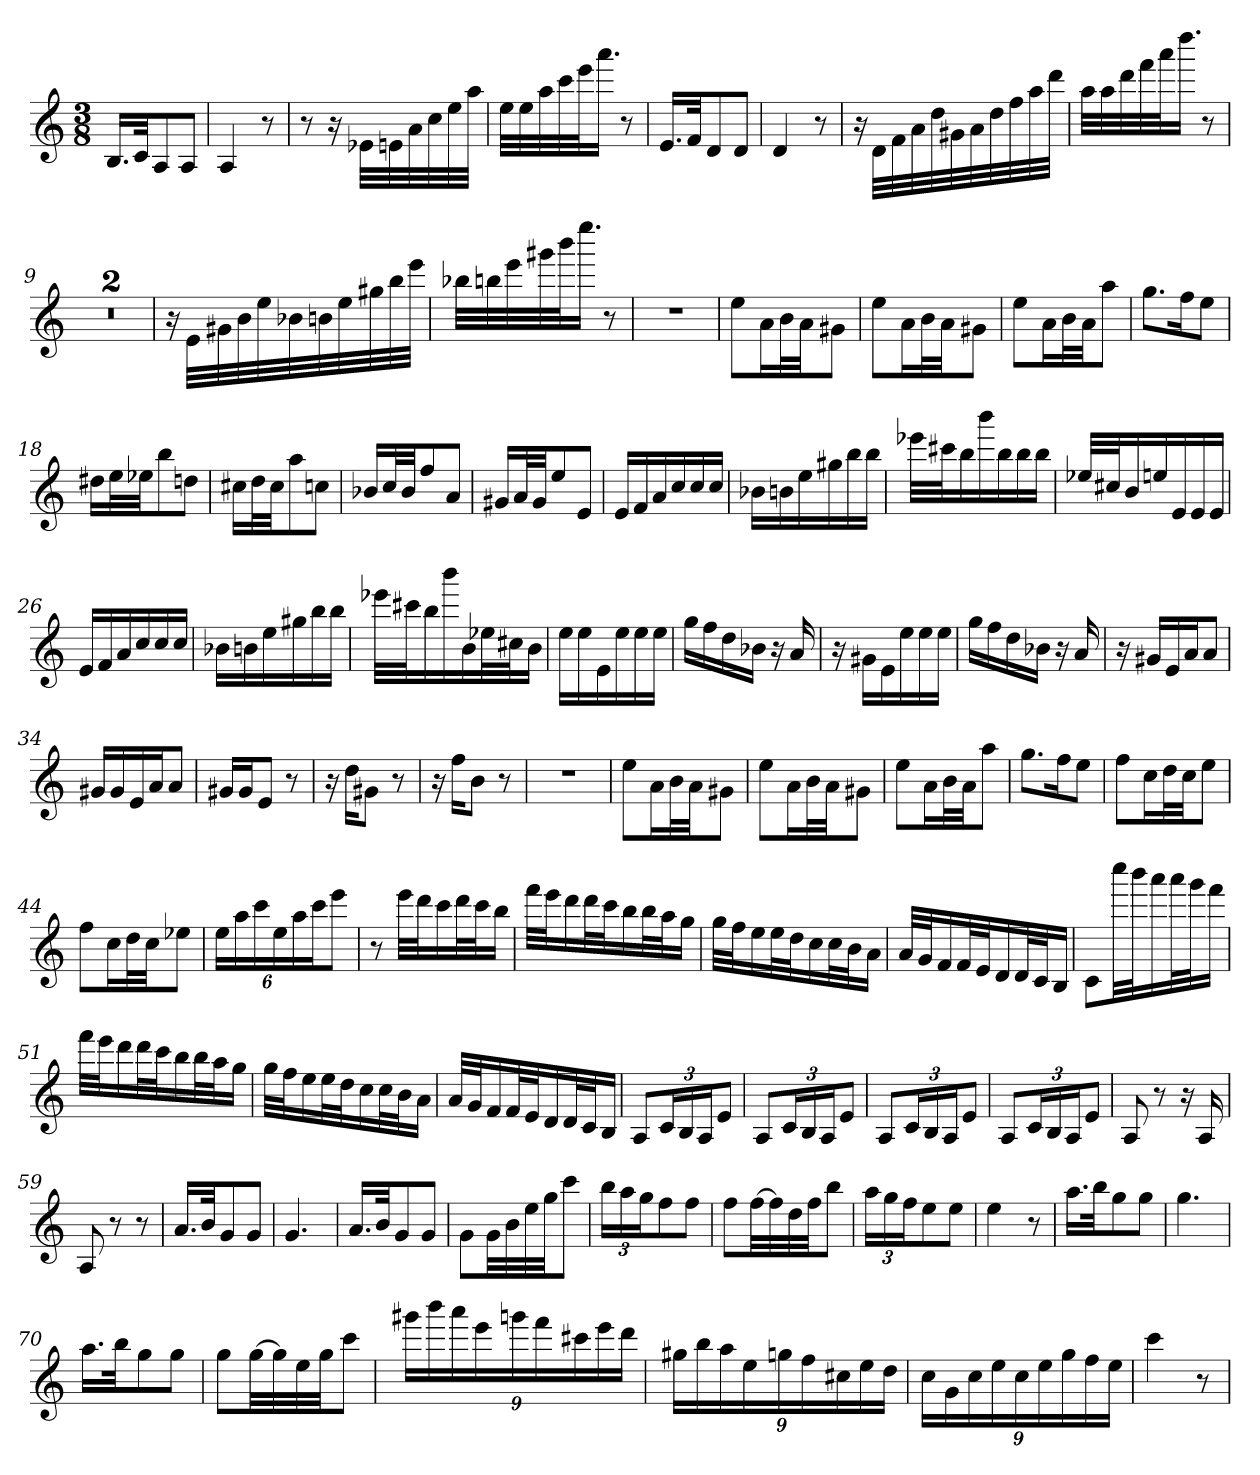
**kern
*part1
*staff1
*clefG2
*k[]
*C:
*M3/8
=1
16.B/LL
32c/Jk
8A/
8A/J
=2
4A
8r
=3
8r
16r
32e-X\LLL
32en\
32a\
32cc\
32ee\
32aa\JJJ
=4
32ee\LLL
32ee\
32aa\
32ccc\
32eee\J
16.aaa\JJ
8r
=5
16.e/LL
32f/Jk
8d/
8d/J
=6
4d
8r
=7
16r
32d\LLL
32f\
32a\
32dd\
32g#X\
32a\
32dd\
32ff\
32aa\
32ddd\JJJ
=8
32aa\LLL
32aa\
32ddd\
32fff\
32aaa\J
16.dddd\JJ
8r
=9
4.r
=10
4.r
=11
16r
32e\LLL
32g#X\
32b\
32ee\
32b-X\
32bn\
32ee\
32gg#X\
32bb\
32eee\JJJ
=12
32bb-X\LLL
32bbn\
32eee\
32ggg#X\
32bbb\J
16.eeee\JJ
8r
=13
4.r
=14
8ee\L
16a\L
32b\L
32a\JJ
8g#X\J
=15
8ee\L
16a\L
32b\L
32a\JJ
8g#X\J
=16
8ee\L
16a\L
32b\L
32a\JJ
8aa\J
=17
8.gg\L
16ff\K
8ee\J
=18
16dd#X\LL
32ee\L
32ee-X\JJ
8bb\
8ddn\J
=19
16cc#X\LL
32dd\L
32cc#\JJ
8aa\
8ccn\J
=20
16b-X/LL
32cc/L
32b-/JJ
8ff/
8a/J
=21
16g#X/LL
32a/L
32g#/JJ
8ee/
8e/J
=22
16e/LL
16f/
16a/
16cc/
16cc/
16cc/JJ
=23
16b-X\LL
16bn\
16ee\
16gg#X\
16bb\
16bb\JJ
=24
32eee-X\LLL
32ccc#X\J
16bb\
16bbb\
16bb\
16bb\
16bb\JJ
=25
32ee-X/LLL
32cc#X/J
16b/
16een/
16e/
16e/
16e/JJ
=26
16e/LL
16f/
16a/
16cc/
16cc/
16cc/JJ
=27
16b-X\LL
16bn\
16ee\
16gg#X\
16bb\
16bb\JJ
=28
32eee-X\LLL
32ccc#X\J
16bb\
16bbb\
16b\
32ee-X\L
32cc#X\J
16b\JJ
=29
16ee\LL
16ee\
16e\
16ee\
16ee\
16ee\JJ
=30
16gg\LL
16ff\
16dd\
16b-X\JJ
16r
16a
=31
16r
16g#X\LL
16e\
16ee\
16ee\
16ee\JJ
=32
16gg\LL
16ff\
16dd\
16b-X\JJ
16r
16a
=33
16r
16g#X/LL
16e/
16a/J
8a/J
=34
16g#X/LL
16g#/
16e/
16a/J
8a/J
=35
16g#X/LL
16g#/J
8e/J
8r
=36
16r
16dd\KL
8g#X\J
8r
=37
16r
16ff\KL
8b\J
8r
=38
4.r
=39
8ee\L
16a\L
32b\L
32a\JJ
8g#X\J
=40
8ee\L
16a\L
32b\L
32a\JJ
8g#X\J
=41
8ee\L
16a\L
32b\L
32a\JJ
8aa\J
=42
8.gg\L
16ff\K
8ee\J
=43
8ff\L
16cc\L
32dd\L
32cc\JJ
8ee\J
=44
8ff\L
16cc\L
32dd\L
32cc\JJ
8ee-X\J
=45
24ee\LL
24aa\
24ccc\
24ee\
24aa\
24ccc\J
8eee\J
=46
8r
32eee\LLL
32ddd\J
16ccc\
32ddd\L
32ccc\J
16bb\JJ
=47
32fff\LLL
32eee\J
16ddd\
32ddd\L
32ccc\J
16bb\
32bb\L
32aa\J
16gg\JJ
=48
32gg\LLL
32ff\J
16ee\
32ee\L
32dd\J
16cc\
32cc\L
32b\J
16a\JJ
=49
32a/LLL
32g/J
16f/
32f/L
32e/J
16d/
32d/L
32c/J
16B/JJ
=50
8c\L
32cccc\LL
32bbb\J
16aaa\
32aaa\L
32ggg\J
16fff\JJ
=51
32fff\LLL
32eee\J
16ddd\
32ddd\L
32ccc\J
16bb\
32bb\L
32aa\J
16gg\JJ
=52
32gg\LLL
32ff\J
16ee\
32ee\L
32dd\J
16cc\
32cc\L
32b\J
16a\JJ
=53
32a/LLL
32g/J
16f/
32f/L
32e/J
16d/
32d/L
32c/J
16B/JJ
=54
8A/L
24c/L
24B/
24A/J
8e/J
=55
8A/L
24c/L
24B/
24A/J
8e/J
=56
8A/L
24c/L
24B/
24A/J
8e/J
=57
8A/L
24c/L
24B/
24A/J
8e/J
=58
8A
8r
16r
16A
=59
8A
8r
8r
=60
16.a/LL
32b/Jk
8g/
8g/J
=61
4.g
=62
16.a/LL
32b/Jk
8g/
8g/J
=63
8g\L
32g\LL
32b\
32ee\
32gg\JJ
8ccc\J
=64
24bb\LL
24aa\
24gg\J
8ff\
8ff\J
=65
8ff\L
[32ff\LL
32ff\]
32dd\
32ff\JJ
8bb\J
=66
24aa\LL
24gg\
24ff\J
8ee\
8ee\J
=67
4ee
8r
=68
16.aa\LL
32bb\Jk
8gg\
8gg\J
=69
4.gg
=70
16.aa\LL
32bb\Jk
8gg\
8gg\J
=71
8gg\L
[32gg\LL
32gg\]
32ee\
32gg\JJ
8ccc\J
=72
24ggg#X\LL
24bbb\
24aaa\
24eee\
24gggn\
24fff\
24ccc#X\
24eee\
24ddd\JJ
=73
24gg#X\LL
24bb\
24aa\
24ee\
24ggn\
24ff\
24cc#X\
24ee\
24dd\JJ
=74
24cc\LL
24g\
24cc\
24ee\
24cc\
24ee\
24gg\
24ff\
24ee\JJ
=75
4ccc
8r
=
*-
